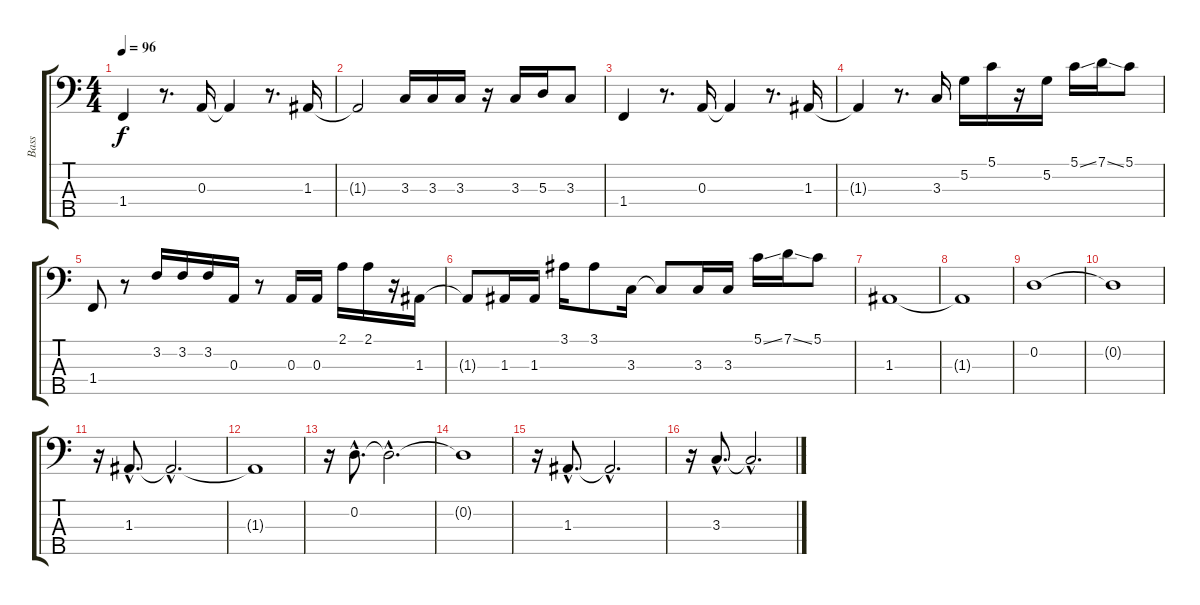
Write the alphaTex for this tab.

\track ("Bass" "Bass") {instrument electricbassfinger}
\staff {score tabs}
\tuning (G2 D2 A1 E1 B0) {hide}
\ts (4 4)
\tempo 96
\clef f4
\ks c
1.4.4{dy f} r.8{d} 0.3.16 0.3{t}.4 r.8{d} 1.3.16 |
1.3{t}.2 3.3.16 3.3.16 3.3.16 r.16 3.3.16 5.3.16 3.3.8 |
1.4.4 r.8{d} 0.3.16 0.3{t}.4 r.8{d} 1.3.16 |
1.3{t}.4 r.8{d} 3.3.16 5.2.16 5.1.16 r.16 5.2.16 5.1{ss}.16 7.1{ss}.16 5.1.8 |
1.4.8 r.8 3.2.16 3.2.16 3.2.16 0.3.16 r.8 0.3.16 0.3.16 2.1.16 2.1.16 r.16 1.3.16 |
1.3{t}.8 1.3.16 1.3.16 3.1.16 3.1.8 3.3.16 3.3{t}.8 3.3.16 3.3.16 5.1{ss}.16 7.1{ss}.16 5.1.8 |
1.3.1 |
1.3{t}.1 |
0.2.1 |
0.2{t}.1 |
r.16 1.3{hac}.8{d} 1.3{hac t}.2{d} |
1.3{t}.1 |
r.16 0.2{hac}.8{d} 0.2{hac t}.2{d} |
0.2{t}.1 |
r.16 1.3{hac}.8{d} 1.3{hac t}.2{d} |
r.16 3.3{hac}.8{d} 3.3{hac t}.2{d}
